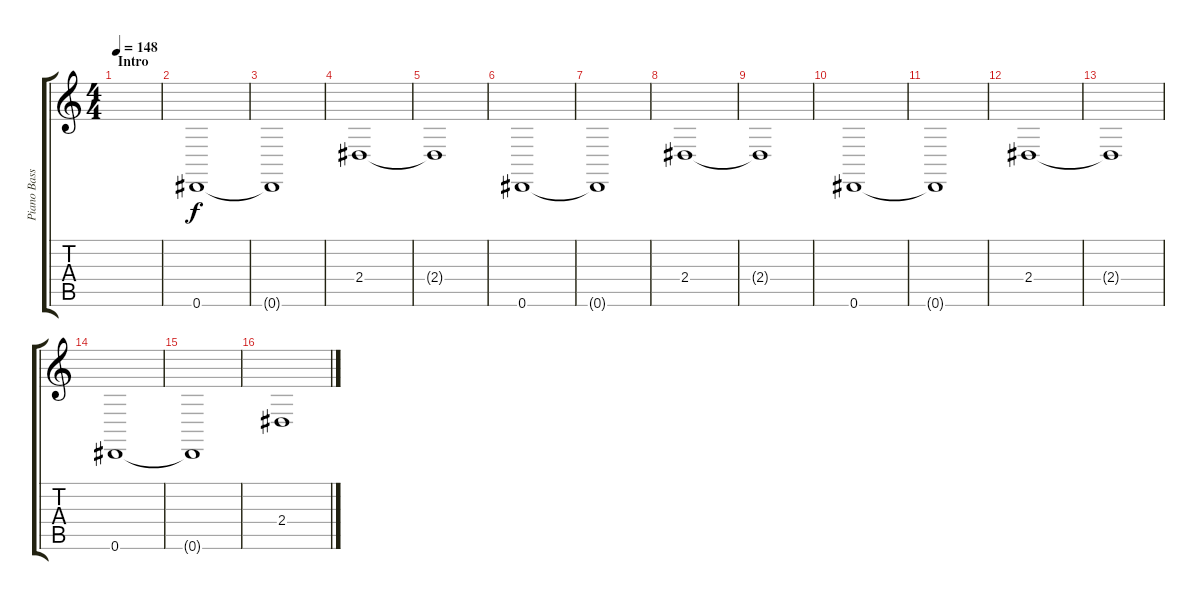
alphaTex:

\track ("Piano Bass" "Piano Bass") {instrument acousticgrandpiano}
\staff {score tabs}
\tuning (Eb4 Bb3 Gb3 Db3 Ab2 Eb2) {hide}
\ts (4 4)
\section ("" "Intro")
\tempo 148
\clef g2
\ks c
|
0.6.1 |
0.6{t}.1 |
2.4.1 |
2.4{t}.1 |
0.6.1 |
0.6{t}.1 |
2.4.1 |
2.4{t}.1 |
0.6.1 |
0.6{t}.1 |
2.4.1 |
2.4{t}.1 |
0.6.1 |
0.6{t}.1 |
2.4.1
